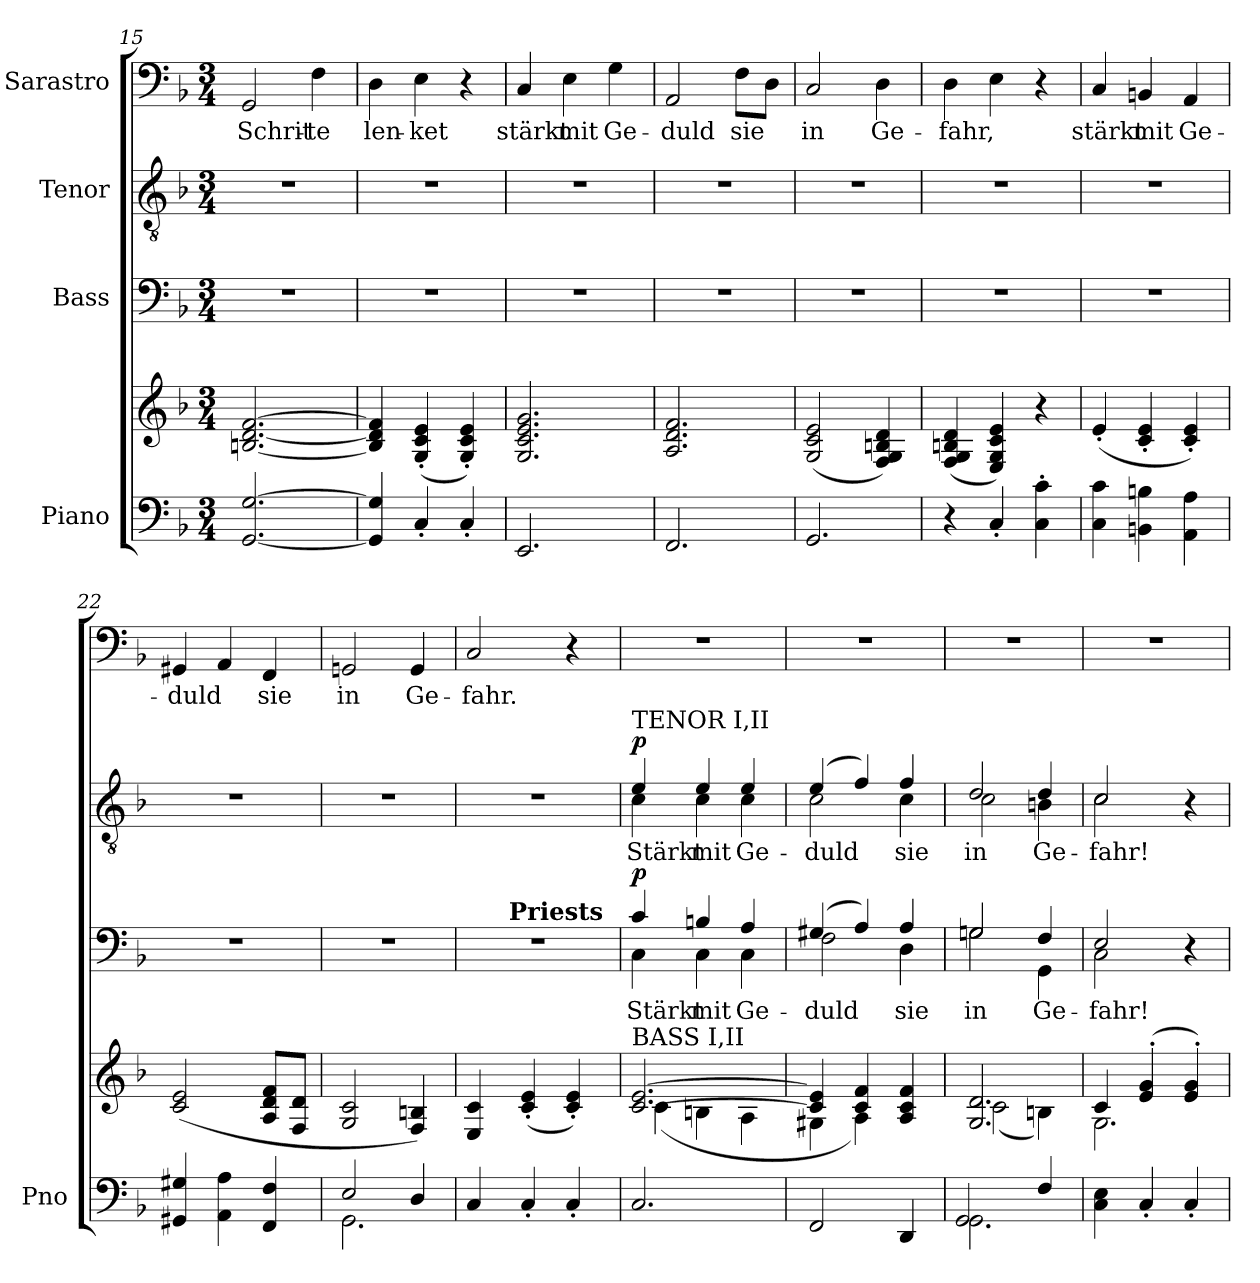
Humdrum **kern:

**kern	**kern	**kern	**text	**dynam	**kern	**text	**dynam	**kern	**text
*part4	*part4	*part3	*part3	*part3	*part2	*part2	*part2	*part1	*part1
*staff5	*staff4	*staff3	*staff3	*staff3	*staff2	*staff2	*staff2	*staff1	*staff1
*I"Piano	*	*I"Bass	*	*	*I"Tenor	*	*	*I"Sarastro	*
*I'Pno	*	*	*	*	*	*	*	*	*
!!LO:LB:g=z
*clefF4	*clefG2	*clefF4	*	*	*clefGv2	*	*	*clefF4	*
*k[b-]	*k[b-]	*k[b-]	*	*	*k[b-]	*	*	*k[b-]	*
*F:	*F:	*F:	*	*	*F:	*	*	*F:	*
*M3/4	*M3/4	*M3/4	*	*	*M3/4	*	*	*M3/4	*
=15	=15	=15	=15	=15	=15	=15	=15	=15	=15
[2.GG/ [2.G/	[2.Bn/ [2.d/ [2.f/	2.r	.	.	2.r	.	.	2GG/	Schrit-
.	.	.	.	.	.	.	.	4F\	-te
=16	=16	=16	=16	=16	=16	=16	=16	=16	=16
4GG/] 4G/]	4B/] 4d/] 4f/]	2.r	.	.	2.r	.	.	4D\	len-
4C'</	(4G/'< 4c/'< 4e/'<	.	.	.	.	.	.	4E\	-ket
4C'</	4G/'< 4c/'< 4e/'<)	.	.	.	.	.	.	4r	.
=17	=17	=17	=17	=17	=17	=17	=17	=17	=17
2.EE/	2.G/ 2.c/ 2.e/ 2.g/	2.r	.	.	2.r	.	.	4C/	stärkt
.	.	.	.	.	.	.	.	4E\	mit
.	.	.	.	.	.	.	.	4G\	Ge-
=18	=18	=18	=18	=18	=18	=18	=18	=18	=18
2.FF/	2.A/ 2.d/ 2.f/	2.r	.	.	2.r	.	.	2AA/	-duld
.	.	.	.	.	.	.	.	8F\L	sie
.	.	.	.	.	.	.	.	8D\J	.
=19	=19	=19	=19	=19	=19	=19	=19	=19	=19
2.GG/	(2G/ 2c/ 2e/	2.r	.	.	2.r	.	.	2C/	in
.	4F/ 4G/ 4Bn/ 4d/)	.	.	.	.	.	.	4D\	Ge-
=20	=20	=20	=20	=20	=20	=20	=20	=20	=20
4r	(4F/ 4G/ 4Bn/ 4d/	2.r	.	.	2.r	.	.	4D\	-fahr,
4C'</	4E/ 4G/ 4c/ 4e/)	.	.	.	.	.	.	4E\	.
4C\'> 4c\'>	4r	.	.	.	.	.	.	4r	.
=21	=21	=21	=21	=21	=21	=21	=21	=21	=21
4C\ 4c\	(4e'</	2.r	.	.	2.r	.	.	4C/	stärkt
4BBn\ 4Bn\	4c/'< 4e/'<	.	.	.	.	.	.	4BBn/	mit
4AA\ 4A\	4c/'< 4e/'<)	.	.	.	.	.	.	4AA/	Ge-
!!LO:LB:g=z
=22	=22	=22	=22	=22	=22	=22	=22	=22	=22
4GG#X/ 4G#X/	(2c/ 2e/	2.r	.	.	2.r	.	.	4GG#X/	-duld
4AA\ 4A\	.	.	.	.	.	.	.	4AA/	.
4FF/ 4F/	8A/ 8d/ 8f/L	.	.	.	.	.	.	4FF/	sie
.	8F/ 8d/J	.	.	.	.	.	.	.	.
=23	=23	=23	=23	=23	=23	=23	=23	=23	=23
*^	*	*	*	*	*	*	*	*	*
2.GG\	2E/	2G/ 2c/	2.r	.	.	2.r	.	.	2GGn/	in
.	4D/	4F/ 4Bn/)	.	.	.	.	.	.	4GG/	Ge-
*v	*v	*	*	*	*	*	*	*	*	*
=24	=24	=24	=24	=24	=24	=24	=24	=24	=24
*	*	*^	*	*	*	*	*	*	*
4C/	4E/ 4c/	2.r	8..ryy	.	.	2.r	.	.	2C/	-fahr.
!	!	!	!LO:TX:a:B:t=Priests	!	!	!	!	!	!	!
.	.	.	2ryy	.	.	.	.	.	.	.
4C'</	(4c/'< 4e/'<	.	.	.	.	.	.	.	.	.
4C'</	4c/'< 4e/'<)	.	.	.	.	.	.	.	4r	.
.	.	.	32ryy	.	.	.	.	.	.	.
=25	=25	=25	=25	=25	=25	=25	=25	=25	=25	=25
*	*^	*	*	*	*	*^	*	*	*	*
!	!	!	!	!	!	!	!LO:TX:a:t=TENOR I,II	!	!	!	!	!
!	!LO:TX:a:t=BASS I,II	!	!	!	!	!	!	!	!	!	!	!
!	!	!	!	!	!	!LO:DY:a	!	!	!	!LO:DY:a	!	!
2.C/	[>2.c/ [>2.e/	(4c\	4c/	4C\	Stärkt	p	4e/	4c\	Stärkt	p	2.r	.
.	.	4Bn\	4Bn/	4C\	mit	.	4e/	4c\	mit	.	.	.
.	.	4A\	4A/	4C\	Ge-	.	4e/	4c\	Ge-	.	.	.
=26	=26	=26	=26	=26	=26	=26	=26	=26	=26	=26	=26	=26
2FF/	4c/] 4e/]	4G#X\	(4G#X/	2F\	-duld	.	(4e/	2c\	-duld	.	2.r	.
.	4c/ 4f/	4A\)	4A/)	.	.	.	4f/)	.	.	.	.	.
4DD/	4A/ 4c/ 4f/	4ryy	4A/	4D\	sie	.	4f/	4c\	sie	.	.	.
=27	=27	=27	=27	=27	=27	=27	=27	=27	=27	=27	=27	=27
*^	*	*	*	*	*	*	*	*	*	*	*	*
2.GG\	2GG/	2.G/ 2.d/	(2c\	2Gn/	2G\	in	.	2d/	2c\	in	.	2.r	.
.	4F/	.	4Bn\)	4F/	4GG\	Ge-	.	4d/	4Bn\	Ge-	.	.	.
*v	*v	*	*	*	*	*	*	*	*	*	*	*	*
=28	=28	=28	=28	=28	=28	=28	=28	=28	=28	=28	=28	=28
4C\ 4E\	4c/	2.G\	2E/	2C\	-fahr!	.	2c/	2c\	-fahr!	.	2.r	.
4C'</	(4e/'< 4g/'<	.	.	.	.	.	.	.	.	.	.	.
4C'</	4e/'< 4g/'<)	.	4r	4ryy	.	.	4r	4ryy	.	.	.	.
*	*v	*v	*	*	*	*	*v	*v	*	*	*	*
*	*	*v	*v	*	*	*	*	*	*	*
=	=	=	=	=	=	=	=	=	=
*-	*-	*-	*-	*-	*-	*-	*-	*-	*-
